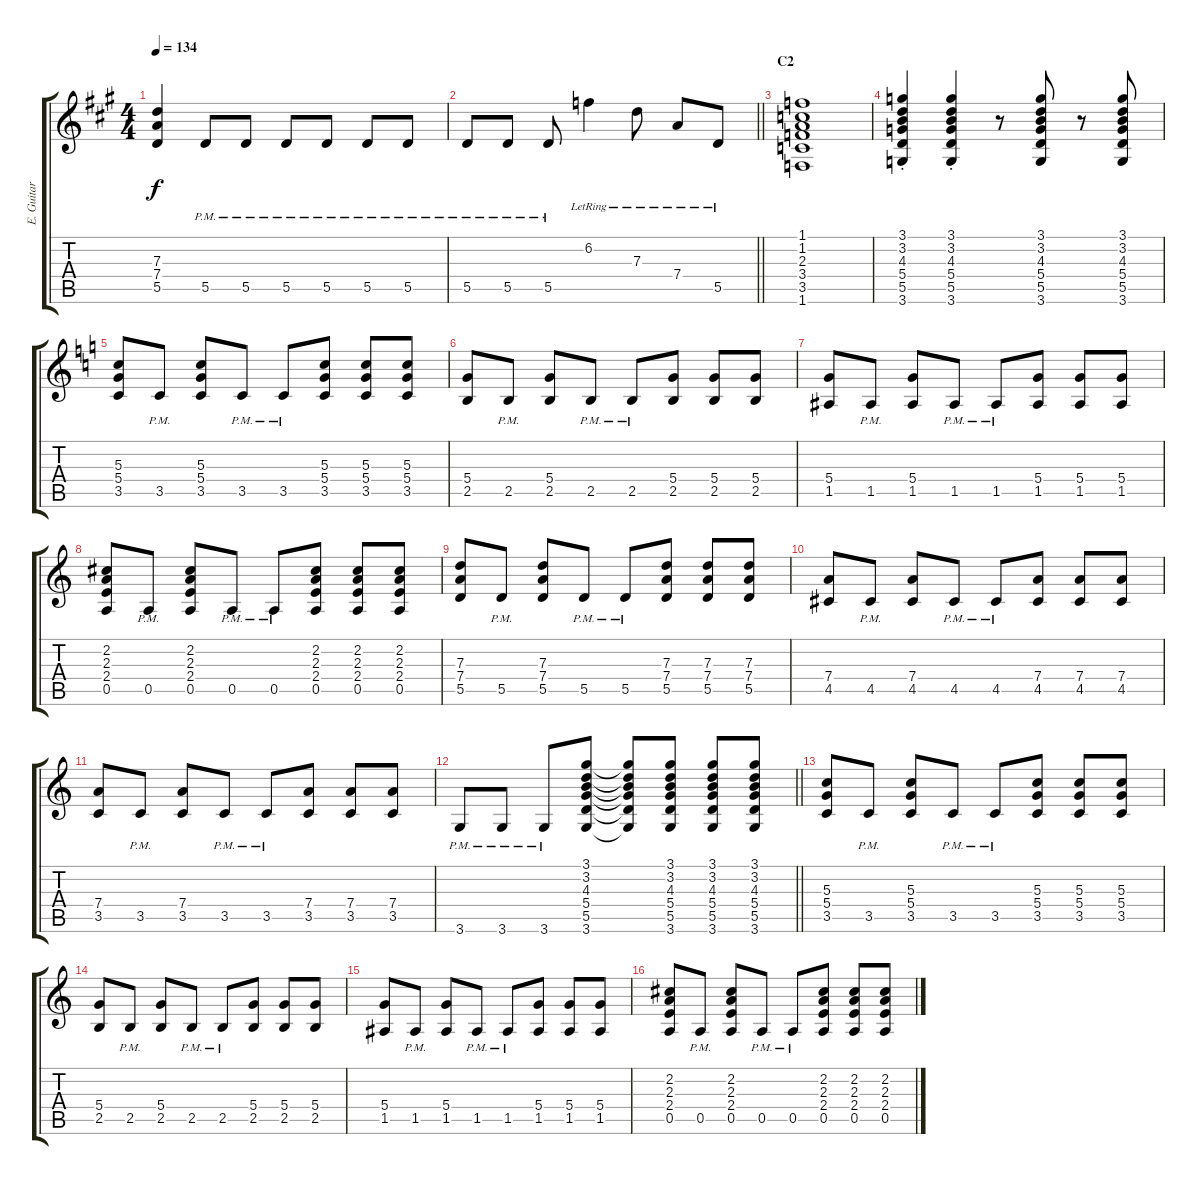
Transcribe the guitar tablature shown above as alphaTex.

\track ("E. Guitar" "E. Guitar") {instrument overdrivenguitar}
\staff {score tabs}
\tuning (E4 B3 G3 D3 A2 E2) {hide}
\ts (4 4)
\tempo 134
\clef g2
\ks a
(7.3 7.4 5.5).4{dy f} 5.5{pm}.8 5.5{pm}.8 5.5{pm}.8 5.5{pm}.8 5.5{pm}.8 5.5{pm}.8 |
\barLineRight lightlight
5.5{pm}.8 5.5{pm}.8 5.5{pm}.8 6.2{lr}.4 7.3{lr}.8 7.4{lr}.8 5.5{lr}.8 |
\section ("" "C2")
(1.1 1.2 2.3 3.4 3.5 1.6).1 |
(3.1{st} 3.2{st} 4.3{st} 5.4{st} 5.5{st} 3.6{st}).4 (3.1{st} 3.2{st} 4.3{st} 5.4{st} 5.5{st} 3.6{st}).4 r.8 (3.1 3.2 4.3 5.4 5.5 3.6).8 r.8 (3.1 3.2 4.3 5.4 5.5 3.6).8 |
\ks c
(5.3 5.4 3.5).8 3.5{pm}.8 (5.3 5.4 3.5).8 3.5{pm}.8 3.5{pm}.8 (5.3 5.4 3.5).8 (5.3 5.4 3.5).8 (5.3 5.4 3.5).8 |
(5.4 2.5).8 2.5{pm}.8 (5.4 2.5).8 2.5{pm}.8 2.5{pm}.8 (5.4 2.5).8 (5.4 2.5).8 (5.4 2.5).8 |
(5.4 1.5).8 1.5{pm}.8 (5.4 1.5).8 1.5{pm}.8 1.5{pm}.8 (5.4 1.5).8 (5.4 1.5).8 (5.4 1.5).8 |
(2.2 2.3 2.4 0.5).8 0.5{pm}.8 (2.2 2.3 2.4 0.5).8 0.5{pm}.8 0.5{pm}.8 (2.2 2.3 2.4 0.5).8 (2.2 2.3 2.4 0.5).8 (2.2 2.3 2.4 0.5).8 |
(7.3 7.4 5.5).8 5.5{pm}.8 (7.3 7.4 5.5).8 5.5{pm}.8 5.5{pm}.8 (7.3 7.4 5.5).8 (7.3 7.4 5.5).8 (7.3 7.4 5.5).8 |
(7.4 4.5).8 4.5{pm}.8 (7.4 4.5).8 4.5{pm}.8 4.5{pm}.8 (7.4 4.5).8 (7.4 4.5).8 (7.4 4.5).8 |
(7.4 3.5).8 3.5{pm}.8 (7.4 3.5).8 3.5{pm}.8 3.5{pm}.8 (7.4 3.5).8 (7.4 3.5).8 (7.4 3.5).8 |
\barLineRight lightlight
3.6{pm}.8 3.6{pm}.8 3.6{pm}.8 (3.1 3.2 4.3 5.4 5.5 3.6).8 (3.1{t} 3.2{t} 4.3{t} 5.4{t} 5.5{t} 3.6{t}).8 (3.1 3.2 4.3 5.4 5.5 3.6).8 (3.1 3.2 4.3 5.4 5.5 3.6).8 (3.1 3.2 4.3 5.4 5.5 3.6).8 |
(5.3 5.4 3.5).8 3.5{pm}.8 (5.3 5.4 3.5).8 3.5{pm}.8 3.5{pm}.8 (5.3 5.4 3.5).8 (5.3 5.4 3.5).8 (5.3 5.4 3.5).8 |
(5.4 2.5).8 2.5{pm}.8 (5.4 2.5).8 2.5{pm}.8 2.5{pm}.8 (5.4 2.5).8 (5.4 2.5).8 (5.4 2.5).8 |
(5.4 1.5).8 1.5{pm}.8 (5.4 1.5).8 1.5{pm}.8 1.5{pm}.8 (5.4 1.5).8 (5.4 1.5).8 (5.4 1.5).8 |
(2.2 2.3 2.4 0.5).8 0.5{pm}.8 (2.2 2.3 2.4 0.5).8 0.5{pm}.8 0.5{pm}.8 (2.2 2.3 2.4 0.5).8 (2.2 2.3 2.4 0.5).8 (2.2 2.3 2.4 0.5).8
